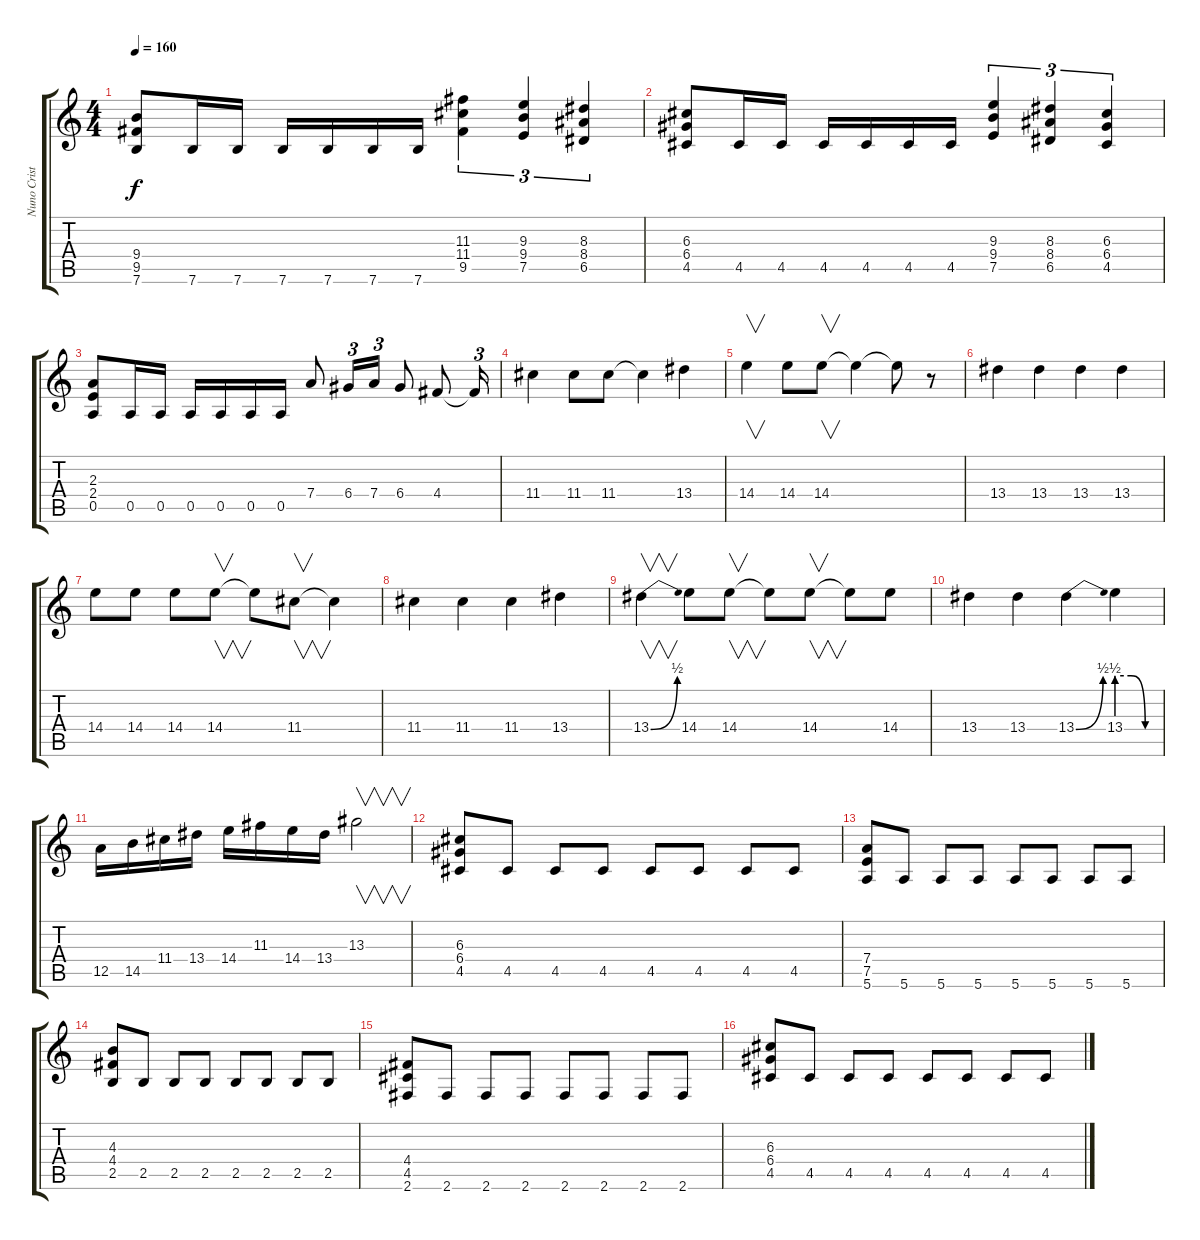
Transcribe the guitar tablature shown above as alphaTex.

\track ("Nuno Cristóvão" "Nuno Crist") {instrument overdrivenguitar}
\staff {score tabs}
\tuning (E4 B3 G3 D3 A2 E2) {hide}
\ts (4 4)
\tempo 160
\clef g2
\ks c
(9.4 9.5 7.6).8{dy f} 7.6.16 7.6.16 7.6.16 7.6.16 7.6.16 7.6.16 (11.3 11.4 9.5).4{tu (3 2)} (9.3 9.4 7.5).4{tu (3 2)} (8.3 8.4 6.5).4{tu (3 2)} |
(6.3 6.4 4.5).8 4.5.16 4.5.16 4.5.16 4.5.16 4.5.16 4.5.16 (9.3 9.4 7.5).4{tu (3 2)} (8.3 8.4 6.5).4{tu (3 2)} (6.3 6.4 4.5).4{tu (3 2)} |
(2.3 2.4 0.5).8 0.5.16 0.5.16 0.5.16 0.5.16 0.5.16 0.5.16 7.4.8 6.4.16{tu (3 2)} 7.4.16{tu (3 2)} 6.4.8 4.4.8 4.4{t}.16{tu (3 2)} |
11.4.4 11.4.8 11.4.8 11.4{t}.4 13.4.4 |
14.4.4{v} 14.4.8 14.4.8{v} 14.4{t}.4 14.4{t}.8 r.8 |
13.4.4 13.4.4 13.4.4 13.4.4 |
14.4.8 14.4.8 14.4.8 14.4.8{v} 14.4{t}.8 11.4.8{v} 11.4{t}.4 |
11.4.4 11.4.4 11.4.4 13.4.4 |
13.4{be (bend 0 0 60 2)}.4{v} 14.4.8 14.4.8{v} 14.4{t}.8 14.4.8{v} 14.4{t}.8 14.4.8 |
13.4.4 13.4.4 13.4{be (bend 0 0 60 2)}.4 13.4{be (custom 0 2 20 2 40 0 60 0)}.4 |
12.5.16 14.5.16 11.4.16 13.4.16 14.4.16 11.3.16 14.4.16 13.4.16 13.3.2{v instrument guitarharmonics} |
(6.3 6.4 4.5).8{instrument overdrivenguitar} 4.5.8 4.5.8 4.5.8 4.5.8 4.5.8 4.5.8 4.5.8 |
(7.4 7.5 5.6).8 5.6.8 5.6.8 5.6.8 5.6.8 5.6.8 5.6.8 5.6.8 |
(4.3 4.4 2.5).8 2.5.8 2.5.8 2.5.8 2.5.8 2.5.8 2.5.8 2.5.8 |
(4.4 4.5 2.6).8 2.6.8 2.6.8 2.6.8 2.6.8 2.6.8 2.6.8 2.6.8 |
(6.3 6.4 4.5).8 4.5.8 4.5.8 4.5.8 4.5.8 4.5.8 4.5.8 4.5.8
